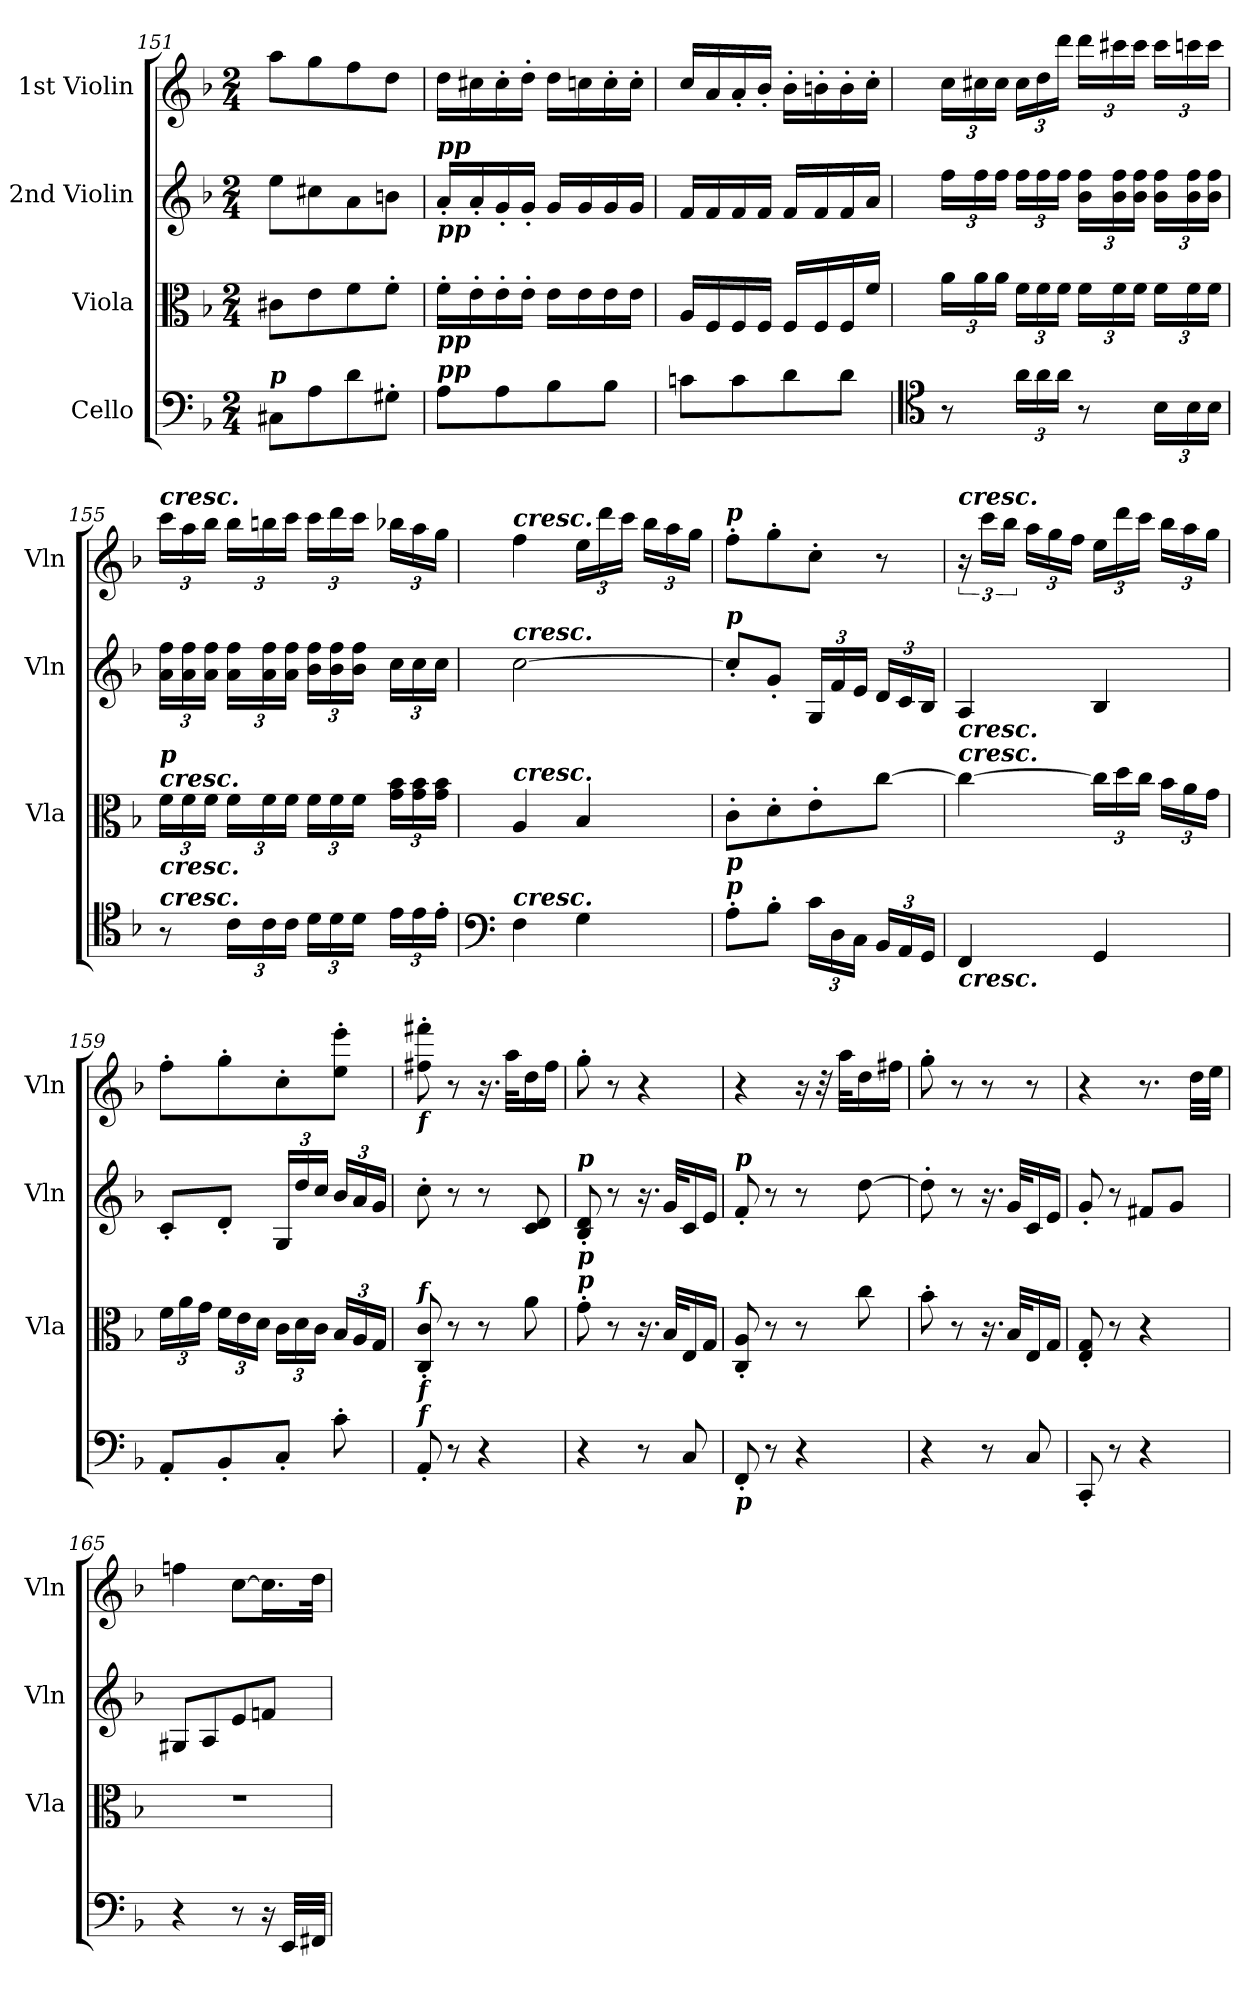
**kern	**kern	**kern	**kern
*part4	*part3	*part2	*part1
*staff4	*staff3	*staff2	*staff1
*I"Cello	*I"Viola	*I"2nd Violin	*I"1st Violin
*	*I'Vla	*I'Vln	*I'Vln
*clefF4	*clefC3	*clefG2	*clefG2
*k[b-]	*k[b-]	*k[b-]	*k[b-]
*F:	*F:	*F:	*F:
*M2/4	*M2/4	*M2/4	*M2/4
=151	=151	=151	=151
!LO:TX:a:Bi:t=p	!	!	!
8C#X\L	8c#X\L	8ee\L	8aa\L
8A\	8e\	8cc#X\	8gg\
8d\	8f\	8a\	8ff\
8G#X'\J	8f'\J	8bn\J	8dd\J
=152	=152	=152	=152
!	!	!LO:TX:a:Bi:t=pp	!
!	!	!LO:TX:b:Bi:t=pp	!
!	!LO:TX:b:Bi:t=pp	!	!
!LO:TX:a:Bi:t=pp	!	!	!
8A\L	16f'\LL	16a'/LL	16dd\LL
.	16e'\	16a'/	16cc#X\
8A\	16e'\	16g'/	16cc#'\
.	16e'\JJ	16g'/JJ	16dd'\JJ
8B-\	16e\LL	16g/LL	16dd\LL
.	16e\	16g/	16ccn\
8B-\J	16e\	16g/	16cc'\
.	16e\JJ	16g/JJ	16cc'\JJ
!!LO:LB:g=z
=153	=153	=153	=153
8cn\L	16A/LL	16f/LL	16cc/LL
.	16F/	16f/	16a/
8c\	16F/	16f/	16a'/
.	16F/JJ	16f/JJ	16b-'/JJ
8d\	16F/LL	16f/LL	16b-'\LL
.	16F/	16f/	16bn'\
8d\J	16F/	16f/	16b'\
.	16f/JJ	16a/JJ	16cc'\JJ
!!LO:LB:g=z
=154	=154	=154	=154
*clefC4	*	*	*
*	*Xbrackettup	*Xbrackettup	*Xbrackettup
8r	24a\LL	24ff\LL	24cc\LL
.	24a\	24ff\	24cc#X\
.	24a\JJ	24ff\JJ	24cc#\JJ
*Xbrackettup	*	*	*
24a\LL	24f\LL	24ff\LL	24cc#\LL
24a\	24f\	24ff\	24dd\
24a\JJ	24f\JJ	24ff\JJ	24ddd\JJ
8r	24f\LL	24b-\ 24ff\LL	24ddd\LL
.	24f\	24b-\ 24ff\	24ccc#X\
.	24f\JJ	24b-\ 24ff\JJ	24ccc#\JJ
24B-\LL	24f\LL	24b-\ 24ff\LL	24ccc#\LL
24B-\	24f\	24b-\ 24ff\	24cccn\
24B-\JJ	24f\JJ	24b-\ 24ff\JJ	24ccc\JJ
=155	=155	=155	=155
!	!	!	!LO:TX:a:Bi:t=cresc.
!	!LO:TX:a:Bi:t=cresc.	!	!
!	!LO:TX:b:Bi:t=cresc.	!	!
!	!LO:TX:a:Bi:t=p	!	!
!LO:TX:a:Bi:t=cresc.	!	!	!
8r	24f\LL	24a\ 24ff\LL	24ccc\LL
.	24f\	24a\ 24ff\	24aa\
.	24f\JJ	24a\ 24ff\JJ	24bb-\JJ
24c\LL	24f\LL	24a\ 24ff\LL	24bb-\LL
24c\	24f\	24a\ 24ff\	24bbn\
24c\JJ	24f\JJ	24a\ 24ff\JJ	24ccc\JJ
24d\LL	24f\LL	24b-\ 24ff\LL	24ccc\LL
24d\	24f\	24b-\ 24ff\	24ddd\
24d\JJ	24f\JJ	24b-\ 24ff\JJ	24ccc\JJ
24e\LL	24g\ 24b-\LL	24cc\LL	24bb-X\LL
24e\	24g\ 24b-\	24cc\	24aa\
24e'\JJ	24g\ 24b-\JJ	24cc\JJ	24gg\JJ
=156	=156	=156	=156
*clefF4	*	*	*
!	!	!	!LO:TX:a:Bi:t=cresc.
!	!	!LO:TX:a:Bi:t=cresc.	!
!	!LO:TX:a:Bi:t=cresc.	!	!
!LO:TX:a:Bi:t=cresc.	!	!	!
4F\	4A/	[2cc\	4ff\
4G\	4B-/	.	24ee\LL
.	.	.	24ddd\
.	.	.	24ccc\JJ
.	.	.	24bb-\LL
.	.	.	24aa\
.	.	.	24gg\JJ
!!LO:PB:g=z
=157	=157	=157	=157
!	!	!	!LO:TX:a:Bi:t=p
!	!	!LO:TX:a:Bi:t=p	!
!LO:TX:a:Bi:t=p	!	!	!
!LO:TX:a:Bi:t=p	!	!	!
8A'\L	8c'\L	8cc'/L]	8ff'\L
8B-'\J	8d'\	8g'/J	8gg'\
24c\LL	8e'\	24G/LL	8cc'\J
24D\	.	24f/	.
24C\JJ	.	24e/JJ	.
24BB-/LL	[8cc\J	24d/LL	8r
24AA/	.	24c/	.
24GG/JJ	.	24B-/JJ	.
!!LO:LB:g=z
=158	=158	=158	=158
*	*	*	*brackettup
!	!	!	!LO:TX:a:Bi:t=cresc.
!	!LO:TX:a:Bi:t=cresc.	!	!
!	!LO:TX:a:Bi:t=cresc.	!	!
!LO:TX:b:Bi:t=cresc.	!	!	!
4FF/	4cc\_	4A/	24r
.	.	.	24ccc\LL
.	.	.	24bb-\JJ
*	*	*	*Xbrackettup
.	.	.	24aa\LL
.	.	.	24gg\
.	.	.	24ff\JJ
4GG/	24cc\LL]	4B-/	24ee\LL
.	24dd\	.	24ddd\
.	24cc\JJ	.	24ccc\JJ
.	24b-\LL	.	24bb-\LL
.	24a\	.	24aa\
.	24g\JJ	.	24gg\JJ
=159	=159	=159	=159
8AA'/L	24f\LL	8c'/L	8ff'\L
.	24a\	.	.
.	24g\JJ	.	.
8BB-'/	24f\LL	8d'/J	8gg'\
.	24e\	.	.
.	24d\JJ	.	.
8C'/J	24c\LL	24G/LL	8cc'\
.	24d\	24dd/	.
.	24c\JJ	24cc/JJ	.
8c'\	24B-/LL	24b-/LL	8ee\' 8eee\'J
.	24A/	24a/	.
.	24G/JJ	24g/JJ	.
=160	=160	=160	=160
!	!	!	!LO:TX:b:Bi:t=f
!	!LO:TX:a:Bi:t=f	!	!
!LO:TX:a:Bi:t=f	!	!	!
!LO:TX:a:Bi:t=f	!	!	!
8AA'/	8C/' 8c/'	8cc'\	8ff#X\' 8fff#X\'
8r	8r	8r	8r
4r	8r	8r	16.r
.	.	.	32aa\KLL
.	8a\	8c/ 8d/	16dd\
.	.	.	16ff#\JJ
=161	=161	=161	=161
!	!	!LO:TX:a:Bi:t=p	!
!	!LO:TX:a:Bi:t=p	!	!
!	!LO:TX:a:Bi:t=p	!	!
4r	8g'\	8B-/' 8d/'	8gg'\
.	8r	8r	8r
8r	16.r	16.r	4r
.	32B-/KLL	32g/KLL	.
8C/	16E/	16c/	.
.	16G/JJ	16e/JJ	.
=162	=162	=162	=162
!	!	!LO:TX:a:Bi:t=p	!
!LO:TX:b:Bi:t=p	!	!	!
8FF'/	8C/' 8A/'	8f'/	4r
8r	8r	8r	.
4r	8r	8r	16r
.	.	.	32r
.	.	.	32aa\KLL
.	8cc\	[8dd\	16dd\
.	.	.	16ff#X\JJ
!!LO:LB:g=z
=163	=163	=163	=163
4r	8b-'\	8dd'\]	8gg'\
.	8r	8r	8r
8r	16.r	16.r	8r
.	32B-/KLL	32g/KLL	.
8C/	16E/	16c/	8r
.	16G/JJ	16e/JJ	.
=164	=164	=164	=164
8CC'/	8E/' 8G/'	8g'/	4r
8r	8r	8r	.
4r	4r	8f#X/L	8.r
.	.	8g/J	.
.	.	.	32dd\LLL
.	.	.	32ee\JJJ
=165	=165	=165	=165
4r	2r	8G#X/L	4ffn\
.	.	8A/	.
8r	.	8e/	[8cc\L
16r	.	8fn/J	16.cc\L]
32EE/LLL	.	.	.
32FF#X/JJJ	.	.	32dd\JJk
=	=	=	=
*-	*-	*-	*-
